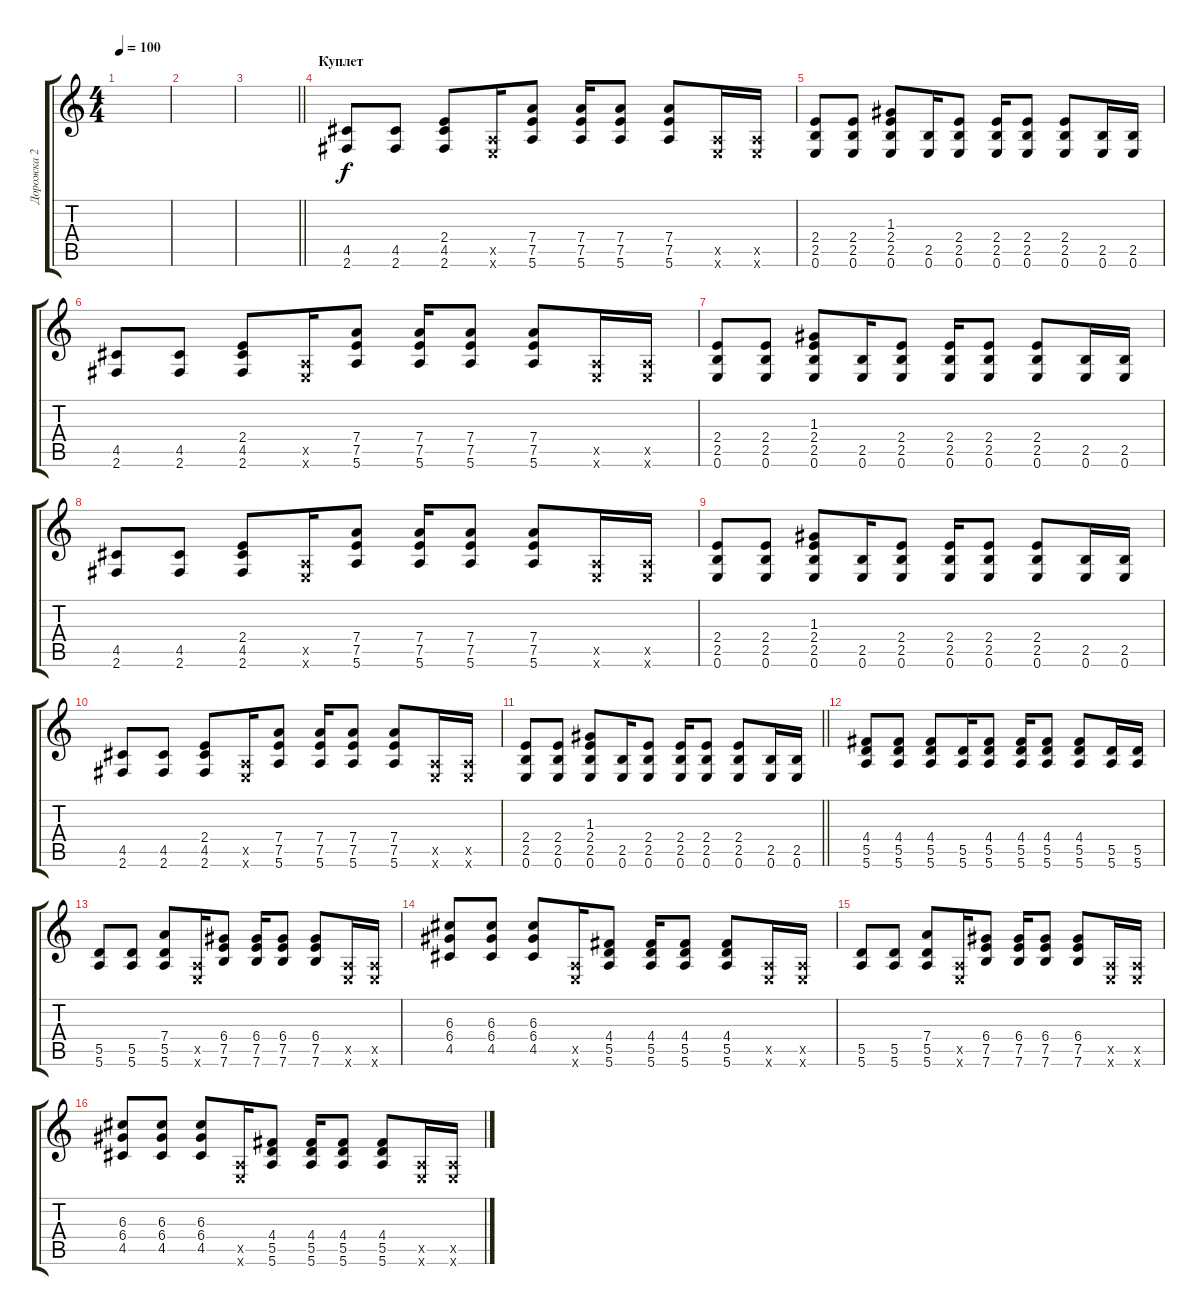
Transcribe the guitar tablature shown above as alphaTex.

\track ("Дорожка 2" "Дорожка 2") {instrument overdrivenguitar}
\staff {score tabs}
\tuning (E4 B3 G3 D3 A2 E2) {hide}
\ts (4 4)
\tempo 100
\clef g2
\ks c
|
|
\barLineRight lightlight
|
\section ("" "Куплет")
(4.5 2.6).8 (4.5 2.6).8 (2.4 4.5 2.6).8 (0.5{x} 0.6{x}).16 (7.4 7.5 5.6).8 (7.4 7.5 5.6).16 (7.4 7.5 5.6).8 (7.4 7.5 5.6).8 (0.5{x} 0.6{x}).16 (0.5{x} 0.6{x}).16 |
(2.4 2.5 0.6).8 (2.4 2.5 0.6).8 (1.3 2.4 2.5 0.6).8 (2.5 0.6).16 (2.4 2.5 0.6).8 (2.4 2.5 0.6).16 (2.4 2.5 0.6).8 (2.4 2.5 0.6).8 (2.5 0.6).16 (2.5 0.6).16 |
(4.5 2.6).8 (4.5 2.6).8 (2.4 4.5 2.6).8 (0.5{x} 0.6{x}).16 (7.4 7.5 5.6).8 (7.4 7.5 5.6).16 (7.4 7.5 5.6).8 (7.4 7.5 5.6).8 (0.5{x} 0.6{x}).16 (0.5{x} 0.6{x}).16 |
(2.4 2.5 0.6).8 (2.4 2.5 0.6).8 (1.3 2.4 2.5 0.6).8 (2.5 0.6).16 (2.4 2.5 0.6).8 (2.4 2.5 0.6).16 (2.4 2.5 0.6).8 (2.4 2.5 0.6).8 (2.5 0.6).16 (2.5 0.6).16 |
(4.5 2.6).8 (4.5 2.6).8 (2.4 4.5 2.6).8 (0.5{x} 0.6{x}).16 (7.4 7.5 5.6).8 (7.4 7.5 5.6).16 (7.4 7.5 5.6).8 (7.4 7.5 5.6).8 (0.5{x} 0.6{x}).16 (0.5{x} 0.6{x}).16 |
(2.4 2.5 0.6).8 (2.4 2.5 0.6).8 (1.3 2.4 2.5 0.6).8 (2.5 0.6).16 (2.4 2.5 0.6).8 (2.4 2.5 0.6).16 (2.4 2.5 0.6).8 (2.4 2.5 0.6).8 (2.5 0.6).16 (2.5 0.6).16 |
(4.5 2.6).8 (4.5 2.6).8 (2.4 4.5 2.6).8 (0.5{x} 0.6{x}).16 (7.4 7.5 5.6).8 (7.4 7.5 5.6).16 (7.4 7.5 5.6).8 (7.4 7.5 5.6).8 (0.5{x} 0.6{x}).16 (0.5{x} 0.6{x}).16 |
\barLineRight lightlight
(2.4 2.5 0.6).8 (2.4 2.5 0.6).8 (1.3 2.4 2.5 0.6).8 (2.5 0.6).16 (2.4 2.5 0.6).8 (2.4 2.5 0.6).16 (2.4 2.5 0.6).8 (2.4 2.5 0.6).8 (2.5 0.6).16 (2.5 0.6).16 |
(4.4 5.5 5.6).8 (4.4 5.5 5.6).8 (4.4 5.5 5.6).8 (5.5 5.6).16 (4.4 5.5 5.6).8 (4.4 5.5 5.6).16 (4.4 5.5 5.6).8 (4.4 5.5 5.6).8 (5.5 5.6).16 (5.5 5.6).16 |
(5.5 5.6).8 (5.5 5.6).8 (7.4 5.5 5.6).8 (0.5{x} 0.6{x}).16 (6.4 7.5 7.6).8 (6.4 7.5 7.6).16 (6.4 7.5 7.6).8 (6.4 7.5 7.6).8 (0.5{x} 0.6{x}).16 (0.5{x} 0.6{x}).16 |
(6.3 6.4 4.5).8 (6.3 6.4 4.5).8 (6.3 6.4 4.5).8 (0.5{x} 0.6{x}).16 (4.4 5.5 5.6).8 (4.4 5.5 5.6).16 (4.4 5.5 5.6).8 (4.4 5.5 5.6).8 (0.5{x} 0.6{x}).16 (0.5{x} 0.6{x}).16 |
(5.5 5.6).8 (5.5 5.6).8 (7.4 5.5 5.6).8 (0.5{x} 0.6{x}).16 (6.4 7.5 7.6).8 (6.4 7.5 7.6).16 (6.4 7.5 7.6).8 (6.4 7.5 7.6).8 (0.5{x} 0.6{x}).16 (0.5{x} 0.6{x}).16 |
(6.3 6.4 4.5).8 (6.3 6.4 4.5).8 (6.3 6.4 4.5).8 (0.5{x} 0.6{x}).16 (4.4 5.5 5.6).8 (4.4 5.5 5.6).16 (4.4 5.5 5.6).8 (4.4 5.5 5.6).8 (0.5{x} 0.6{x}).16 (0.5{x} 0.6{x}).16
